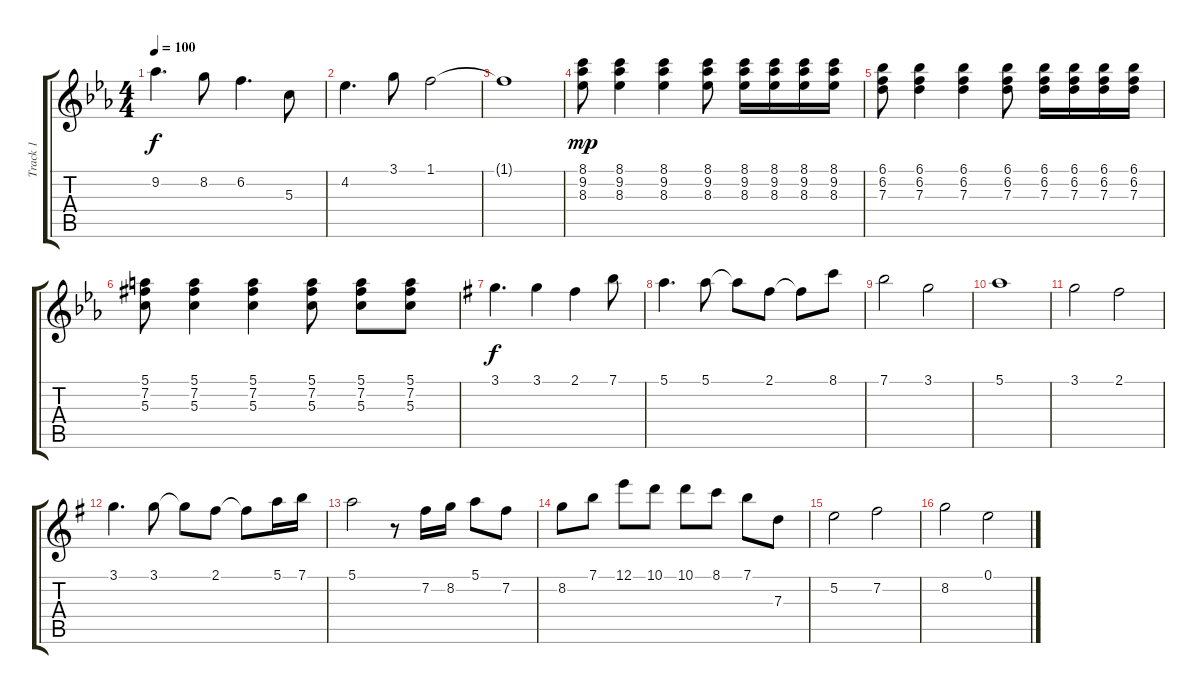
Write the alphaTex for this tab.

\track ("Track 1" "Track 1") {instrument acousticguitarnylon}
\staff {score tabs}
\tuning (E4 B3 G3 D3 A2 E2) {hide}
\ts (4 4)
\tempo 100
\clef g2
\ks cminor
9.2.4{d dy f} 8.2.8 6.2.4{d} 5.3.8 |
4.2.4{d} 3.1.8 1.1.2 |
1.1{t}.1 |
(8.1 9.2 8.3).8{dy mp} (8.1 9.2 8.3).4 (8.1 9.2 8.3).4 (8.1 9.2 8.3).8 (8.1 9.2 8.3).16 (8.1 9.2 8.3).16 (8.1 9.2 8.3).16 (8.1 9.2 8.3).16 |
(6.1 6.2 7.3).8 (6.1 6.2 7.3).4 (6.1 6.2 7.3).4 (6.1 6.2 7.3).8 (6.1 6.2 7.3).16 (6.1 6.2 7.3).16 (6.1 6.2 7.3).16 (6.1 6.2 7.3).16 |
(5.1 7.2{acc #} 5.3).8 (5.1 7.2{acc #} 5.3).4 (5.1 7.2{acc #} 5.3).4 (5.1 7.2{acc #} 5.3).8 (5.1 7.2{acc #} 5.3).8 (5.1 7.2{acc #} 5.3).8 |
\ks g
3.1.4{d dy f} 3.1.4 2.1.4 7.1.8 |
5.1.4{d} 5.1.8 5.1{t}.8 2.1.8 2.1{t}.8 8.1.8 |
7.1.2 3.1.2 |
5.1.1 |
3.1.2 2.1.2 |
3.1.4{d} 3.1.8 3.1{t}.8 2.1.8 2.1{t}.8 5.1.16 7.1.16 |
5.1.2 r.8 7.2.16 8.2.16 5.1.8 7.2.8 |
8.2.8 7.1.8 12.1.8 10.1.8 10.1.8 8.1.8 7.1.8 7.3.8 |
5.2.2 7.2.2 |
8.2.2 0.1.2
